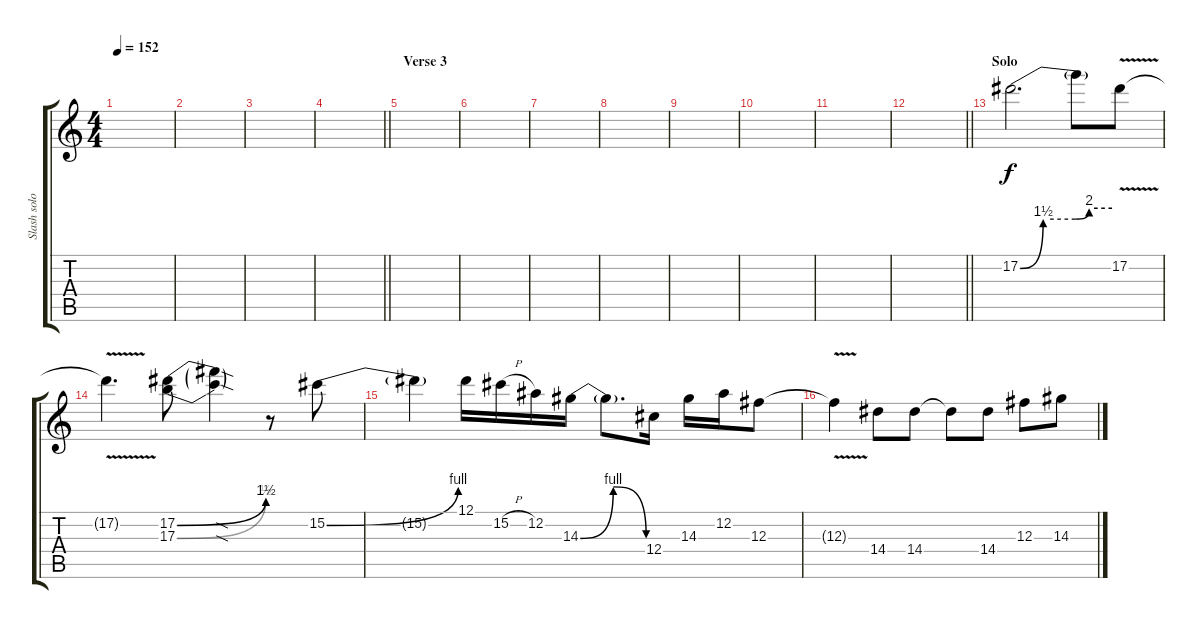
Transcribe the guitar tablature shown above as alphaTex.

\track ("Slash solo" "Slash solo") {instrument overdrivenguitar}
\staff {score tabs}
\tuning (Eb4 Bb3 Gb3 Db3 Ab2 Eb2) {hide}
\ts (4 4)
\tempo 152
\clef g2
\ks c
|
|
|
\barLineRight lightlight
|
\section ("" "Verse 3")
|
|
|
|
|
|
|
\barLineRight lightlight
|
\section ("" "Solo")
17.2{be (custom 0 0 15 6 36 6 45 8 60 8)}.2{d} 17.2{t}.8 17.2{v}.8 |
17.2{t}.4{d} (17.2{be (bend 0 0 60 6)} 17.3{be (bend 0 0 60 2)}).8 (17.2{sod t} 17.3{sod t}).4 r.8 15.2{be (bend 0 0 60 4)}.8 |
15.2{t}.4 12.1.16 15.2{h}.16 12.2.16 14.3{be (bendrelease 0 0 15 4 15 4 60 0)}.16 14.3{t}.8{d} 12.4.16 14.3.16 12.2.16 12.3.8 |
12.3{v t}.4 14.4.8 14.4.8 14.4{t}.8 14.4.8 12.3.8 14.3.8
